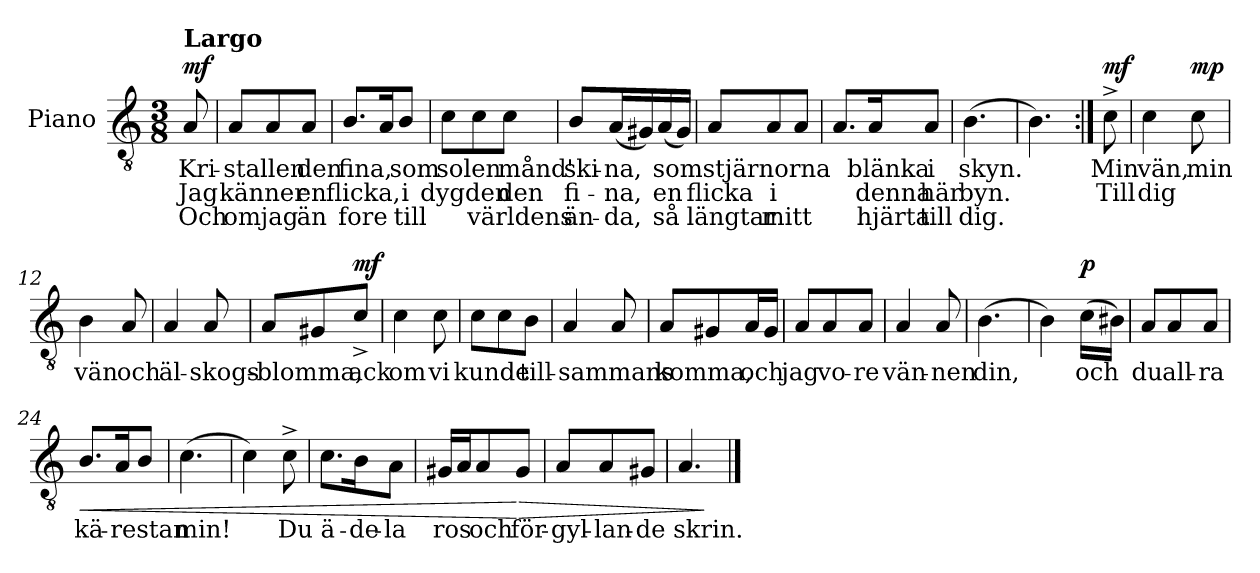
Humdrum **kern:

**kern	**text	**text	**text	**dynam
*part1	*part1	*part1	*part1	*part1
*staff1	*staff1	*staff1	*staff1	*staff1
*I"Piano	*	*	*	*
*I'Pno.	*	*	*	*
*clefGv2	*	*	*	*
*k[]	*	*	*	*
*M3/8	*	*	*	*
=1	=1	=1	=1	=1
!LO:TX:a:B:t=Largo	!	!	!	!
!	!LO:LY:b	!LO:LY:b	!LO:LY:b	!LO:DY:a
8A/	Kri-	Jag	Och	mf
=2	=2	=2	=2	=2
!	!LO:LY:b	!LO:LY:b	!LO:LY:b	!
8A/L	-stallen	känner	om	.
!	!	!	!LO:LY:b	!
8A/	.	.	jag	.
!	!LO:LY:b	!LO:LY:b	!LO:LY:b	!
8A/J	den	en	än	.
=3	=3	=3	=3	=3
!	!LO:LY:b	!LO:LY:b	!LO:LY:b	!
8.B/L	fina,	flicka,	fore	.
16A/K	.	.	.	.
!	!LO:LY:b	!LO:LY:b	!LO:LY:b	!
8B/J	som	i	till	.
=4	=4	=4	=4	=4
!	!LO:LY:b	!LO:LY:b	!	!
8c\L	solen	dygden	.	.
!	!	!	!LO:LY:b	!
8c\	.	.	världens	.
!	!LO:LY:b	!LO:LY:b	!	!
8c\J	månd'	den	.	.
!!LO:LB:g=z
=5	=5	=5	=5	=5
!	!LO:LY:b	!LO:LY:b	!LO:LY:b	!
8B/L	ski-	fi-	än-	.
!	!LO:LY:b	!LO:LY:b	!LO:LY:b	!
(<16A/L	-na,	-na,	-da,	.
16G#X/)	.	.	.	.
!	!LO:LY:b	!LO:LY:b	!LO:LY:b	!
(<16A/	som	en	så	.
16G#/JJ)	.	.	.	.
=6	=6	=6	=6	=6
!	!LO:LY:b	!LO:LY:b	!LO:LY:b	!
8A/L	stjärnorna	flicka	längtar	.
!	!	!LO:LY:b	!LO:LY:b	!
8A/	.	i	mitt	.
8A/J	.	.	.	.
=7	=7	=7	=7	=7
8.A/L	.	.	.	.
!	!LO:LY:b	!LO:LY:b	!LO:LY:b	!
16A/K	blänka	denna	hjärta	.
!	!LO:LY:b	!LO:LY:b	!LO:LY:b	!
8A/J	i	här	till	.
=8	=8	=8	=8	=8
!	!LO:LY:b	!LO:LY:b	!LO:LY:b	!
(>4.B\	skyn.	byn.	dig.	.
!!LO:LB:g=z
=9	=9	=9	=9	=9
4.B\)	.	.	.	.
=10:|!	=10:|!	=10:|!	=10:|!	=10:|!
!	!LO:LY:b	!LO:LY:b	!	!LO:DY:a
8c^\	Min	Till	.	mf
=11	=11	=11	=11	=11
!	!LO:LY:b	!LO:LY:b	!	!
4c\	vän,	dig	.	.
!	!LO:LY:b	!	!	!LO:DY:a
8c\	min	.	.	mp
=12	=12	=12	=12	=12
!	!LO:LY:b	!	!	!
4B\	vän	.	.	.
!	!LO:LY:b	!	!	!
8A/	och	.	.	.
=13	=13	=13	=13	=13
!	!LO:LY:b	!	!	!
4A/	äl-	.	.	.
!	!LO:LY:b	!	!	!
8A/	-skogs-	.	.	.
!!LO:LB:g=z
=14	=14	=14	=14	=14
!	!LO:LY:b	!	!	!
8A/L	-blomma,	.	.	.
8G#X/	.	.	.	.
!	!LO:LY:b	!	!	!LO:DY:a
8c^/J	ack	.	.	mf
=15	=15	=15	=15	=15
!	!LO:LY:b	!	!	!
4c\	om	.	.	.
!	!LO:LY:b	!	!	!
8c\	vi	.	.	.
=16	=16	=16	=16	=16
!	!LO:LY:b	!	!	!
8c\L	kunde	.	.	.
8c\	.	.	.	.
!	!LO:LY:b	!	!	!
8B\J	till-	.	.	.
=17	=17	=17	=17	=17
!	!LO:LY:b	!	!	!
4A/	-sammans	.	.	.
8A/	.	.	.	.
=18	=18	=18	=18	=18
!	!LO:LY:b	!	!	!
8A/L	komma,	.	.	.
8G#X/	.	.	.	.
!	!LO:LY:b	!	!	!
16A/L	och	.	.	.
16G#/JJ	.	.	.	.
!!LO:LB:g=z
=19	=19	=19	=19	=19
!	!LO:LY:b	!	!	!
8A/L	jag	.	.	.
!	!LO:LY:b	!	!	!
8A/	vo-	.	.	.
!	!LO:LY:b	!	!	!
8A/J	-re	.	.	.
=20	=20	=20	=20	=20
!	!LO:LY:b	!	!	!
4A/	vän-	.	.	.
!	!LO:LY:b	!	!	!
8A/	-nen	.	.	.
=21	=21	=21	=21	=21
!	!LO:LY:b	!	!	!
(>4.B\	din,	.	.	.
=22	=22	=22	=22	=22
4B\)	.	.	.	.
!	!LO:LY:b	!	!	!LO:DY:a
(>16c\LL	och	.	.	p
16B#X\JJ)	.	.	.	.
=23	=23	=23	=23	=23
!	!LO:LY:b	!	!	!
8A/L	du	.	.	.
!	!LO:LY:b	!	!	!
8A/	all-	.	.	.
!	!LO:LY:b	!	!	!
8A/J	-ra	.	.	.
!!LO:PB:g=z
=24	=24	=24	=24	=24
!	!LO:LY:b	!	!	!LO:HP:b
8.B/L	kä-	.	.	<
!	!LO:LY:b	!	!	!
16A/K	-restan	.	.	.
8B/J	.	.	.	.
=25	=25	=25	=25	=25
!	!LO:LY:b	!	!	!
(>4.c\	min!	.	.	.
=26	=26	=26	=26	=26
4c\)	.	.	.	.
!	!LO:LY:b	!	!	!
8c^\	Du	.	.	.
=27	=27	=27	=27	=27
!	!LO:LY:b	!	!	!
8.c\L	ä-	.	.	.
!	!LO:LY:b	!	!	!
16B\K	-de-	.	.	.
!	!LO:LY:b	!	!	!
8A\J	-la	.	.	.
=28	=28	=28	=28	=28
!	!LO:LY:b	!	!	!
16G#X/LL	ros	.	.	.
16A/J	.	.	.	.
!	!LO:LY:b	!	!	!
8A/	och	.	.	.
!	!LO:LY:b	!	!	!LO:HP:n=1:b
8G#/J	för-	.	.	[ >
!!LO:LB:g=z
=29	=29	=29	=29	=29
!	!LO:LY:b	!	!	!
8A/L	-gyl-	.	.	.
!	!LO:LY:b	!	!	!
8A/	-lan-	.	.	.
!	!LO:LY:b	!	!	!
8G#X/J	-de	.	.	.
=30	=30	=30	=30	=30
!	!LO:LY:b	!	!	!
4.A/	skrin.	.	.	.
.	.	.	.	]
==	==	==	==	==
*-	*-	*-	*-	*-
